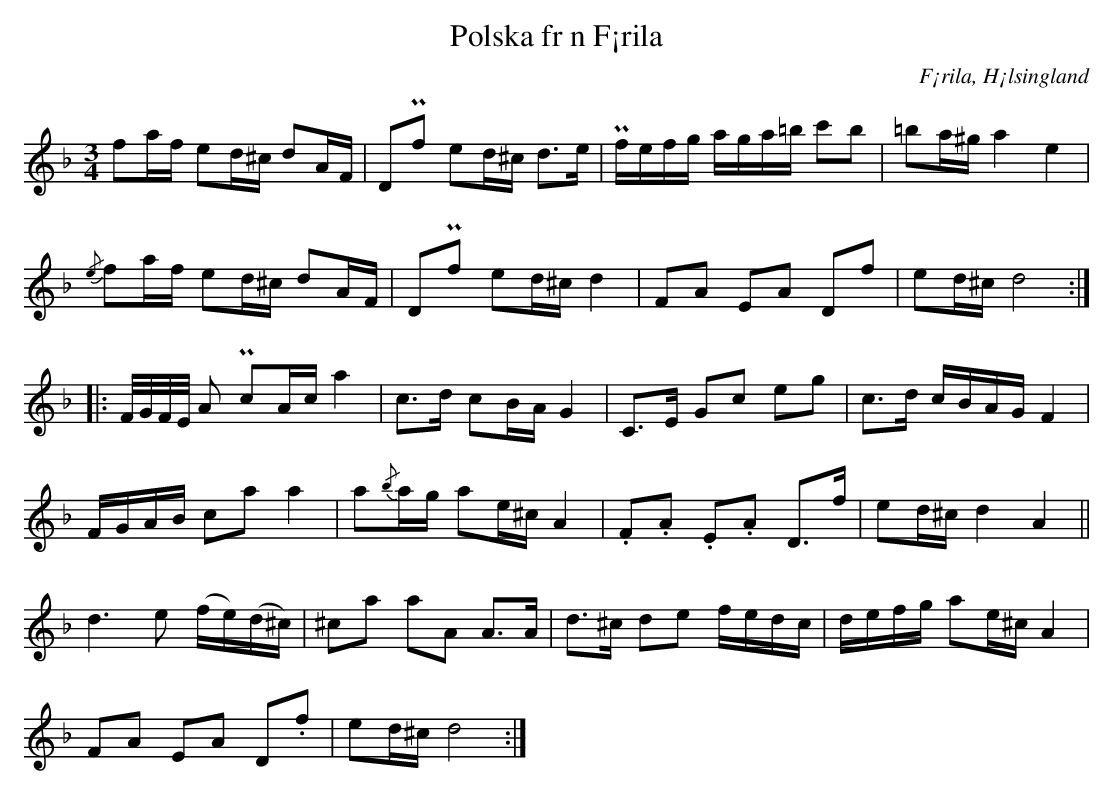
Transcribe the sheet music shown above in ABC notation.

X:1
T: Polska fr n F¡rila
O: F¡rila, H¡lsingland
M: 3/4
L: 1/16
K: Dm
f2af e2d^c d2AF | D2Pf2 e2d^c d2>e2 | Pfefg aga=b c'2b2 | =b2a^g a4 e4 |
{/e}f2af e2d^c d2AF | D2Pf2 e2d^c d4 | F2A2 E2A2 D2f2 | e2d^c d8 ::
F/G/F/E/ A2 Pc2Ac a4 | c2>d2 c2BA G4 | C2>E2 G2c2 e2g2 | c2>d2 cBAG F4 |
FGAB c2a2 a4 | a2{/b}ag a2e^c A4 | .F2.A2 .E2.A2 D2>f2 | e2d^c d4 A4 ||
d6e2 (fe)(d^c) | ^c2a2 a2A2 A2>A2 | d2>^c2 d2e2 fedc | defg a2e^c A4 |
F2A2 E2A2 D2.f2 | e2d^c d8 :|
